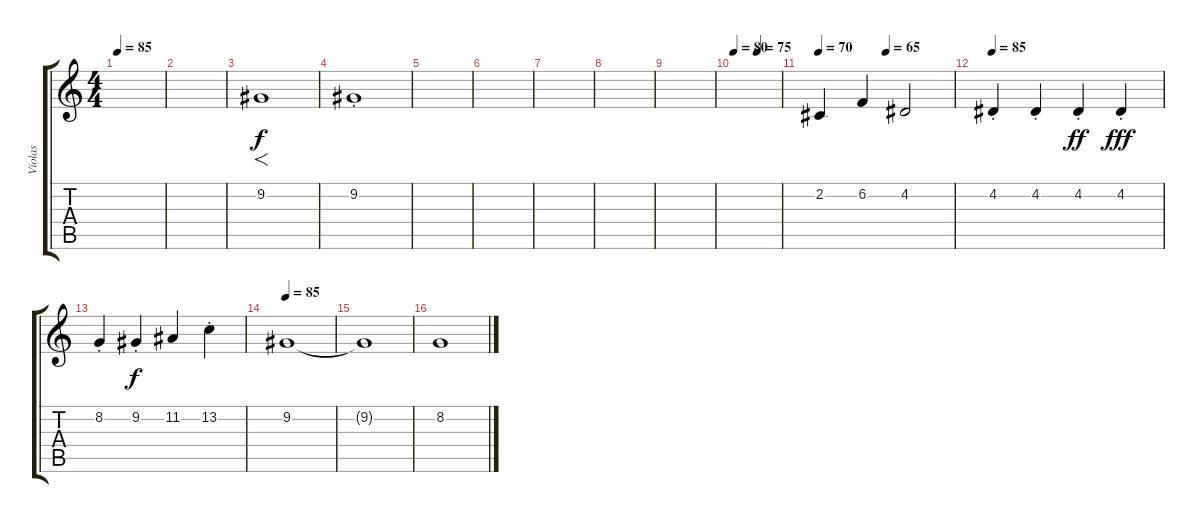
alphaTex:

\track ("Violas" "Violas") {instrument stringensemble2}
\staff {score tabs}
\tuning (E4 B3 G3 D3 A2 E2) {hide}
\ts (4 4)
\tempo 85
\clef g2
\ks c
|
|
9.2.1{f} |
9.2{st}.1 |
|
|
|
|
|
\tempo 80
\tempo (75 0.5)
|
\tempo 70
\tempo (65 0.5)
2.2.4 6.2.4 4.2.2 |
\tempo 85
4.2{st}.4 4.2{st}.4 4.2{st}.4{dy ff} 4.2{st}.4{dy fff} |
8.2{st}.4 9.2{st}.4{dy f} 11.2.4 13.2{st}.4 |
\tempo 85
9.2.1 |
9.2{t}.1 |
8.2.1
